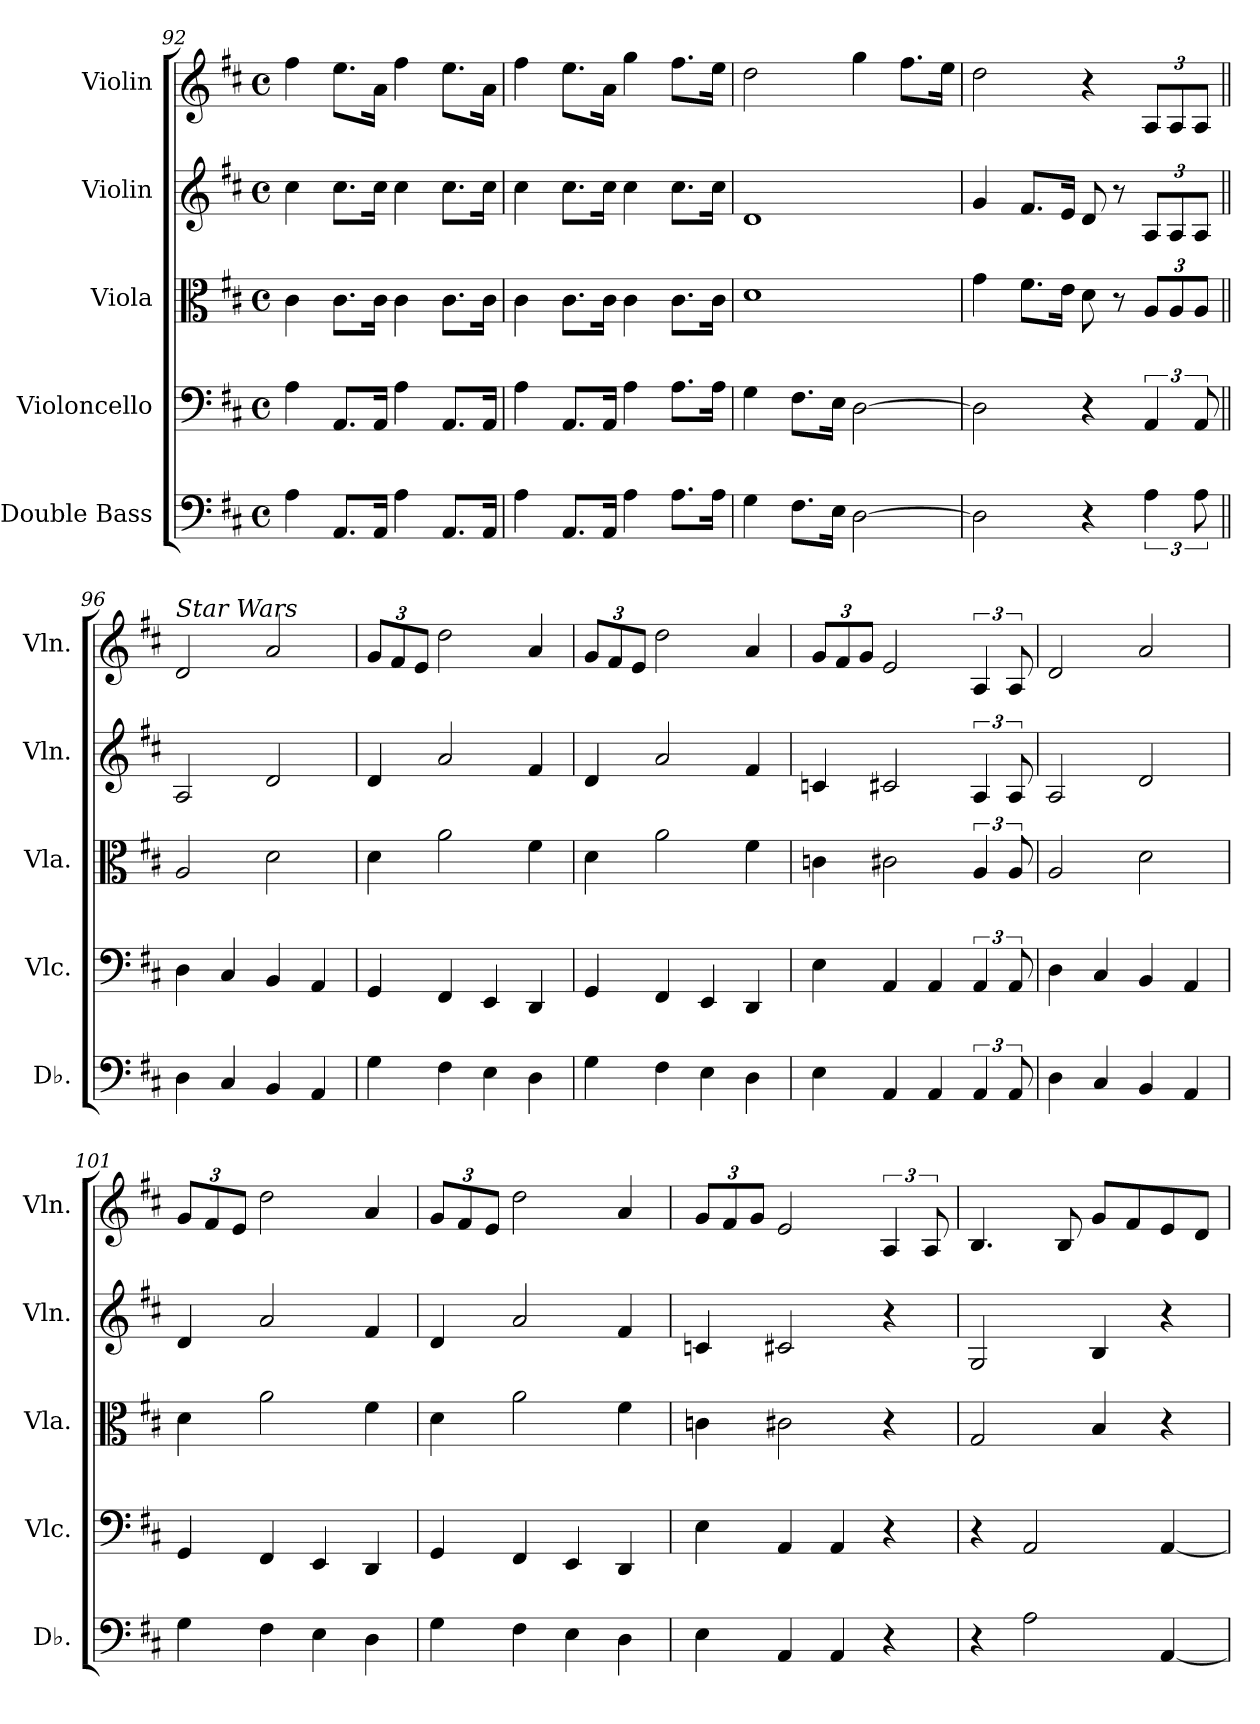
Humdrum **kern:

**kern	**kern	**kern	**kern	**kern
*part5	*part4	*part3	*part2	*part1
*staff5	*staff4	*staff3	*staff2	*staff1
*I"Double Bass	*I"Violoncello	*I"Viola	*I"Violin	*I"Violin
*I'Db.	*I'Vlc.	*I'Vla.	*I'Vln.	*I'Vln.
*clefF4	*clefF4	*clefC3	*clefG2	*clefG2
*ITrd7c12	*	*	*	*
*k[f#c#]	*k[f#c#]	*k[f#c#]	*k[f#c#]	*k[f#c#]
*M4/4	*M4/4	*M4/4	*M4/4	*M4/4
*met(c)	*met(c)	*met(c)	*met(c)	*met(c)
=92	=92	=92	=92	=92
4AA\	4A\	4c#\	4cc#\	4ff#\
8.AAA/L	8.AA/L	8.c#\L	8.cc#\L	8.ee\L
16AAA/Jk	16AA/Jk	16c#\Jk	16cc#\Jk	16a\Jk
4AA\	4A\	4c#\	4cc#\	4ff#\
8.AAA/L	8.AA/L	8.c#\L	8.cc#\L	8.ee\L
16AAA/Jk	16AA/Jk	16c#\Jk	16cc#\Jk	16a\Jk
=93	=93	=93	=93	=93
4AA\	4A\	4c#\	4cc#\	4ff#\
8.AAA/L	8.AA/L	8.c#\L	8.cc#\L	8.ee\L
16AAA/Jk	16AA/Jk	16c#\Jk	16cc#\Jk	16a\Jk
4AA\	4A\	4c#\	4cc#\	4gg\
8.AA\L	8.A\L	8.c#\L	8.cc#\L	8.ff#\L
16AA\Jk	16A\Jk	16c#\Jk	16cc#\Jk	16ee\Jk
=94	=94	=94	=94	=94
4GG\	4G\	1d	1d	2dd\
8.FF#\L	8.F#\L	.	.	.
16EE\Jk	16E\Jk	.	.	.
[2DD\	[2D\	.	.	4gg\
.	.	.	.	8.ff#\L
.	.	.	.	16ee\Jk
!!LO:PB:g=z
=95	=95	=95	=95	=95
2DD\]	2D\]	4g\	4g/	2dd\
.	.	8.f#\L	8.f#/L	.
.	.	16e\Jk	16e/Jk	.
4r	4r	8d\	8d/	4r
.	.	8r	8r	.
*	*	*Xbrackettup	*Xbrackettup	*Xbrackettup
6AA\	6AA/	12A/L	12A/L	12A/L
.	.	12A/	12A/	12A/
12AA\	12AA/	12A/J	12A/J	12A/J
=96||	=96||	=96||	=96||	=96||
!	!	!	!	!LO:TX:a:i:t=Star Wars
4DD\	4D\	2A/	2A/	2d/
4CC#/	4C#/	.	.	.
4BBB/	4BB/	2d\	2d/	2a/
4AAA/	4AA/	.	.	.
=97	=97	=97	=97	=97
4GG\	4GG/	4d\	4d/	12g/L
.	.	.	.	12f#/
.	.	.	.	12e/J
4FF#\	4FF#/	2a\	2a/	2dd\
4EE\	4EE/	.	.	.
4DD\	4DD/	4f#\	4f#/	4a/
=98	=98	=98	=98	=98
4GG\	4GG/	4d\	4d/	12g/L
.	.	.	.	12f#/
.	.	.	.	12e/J
4FF#\	4FF#/	2a\	2a/	2dd\
4EE\	4EE/	.	.	.
4DD\	4DD/	4f#\	4f#/	4a/
!!LO:LB:g=z
=99	=99	=99	=99	=99
4EE\	4E\	4cn\	4cn/	12g/L
.	.	.	.	12f#/
.	.	.	.	12g/J
4AAA/	4AA/	2c#X\	2c#X/	2e/
4AAA/	4AA/	.	.	.
*	*	*brackettup	*brackettup	*brackettup
6AAA/	6AA/	6A/	6A/	6A/
12AAA/	12AA/	12A/	12A/	12A/
=100	=100	=100	=100	=100
4DD\	4D\	2A/	2A/	2d/
4CC#/	4C#/	.	.	.
4BBB/	4BB/	2d\	2d/	2a/
4AAA/	4AA/	.	.	.
=101	=101	=101	=101	=101
*	*	*	*	*Xbrackettup
4GG\	4GG/	4d\	4d/	12g/L
.	.	.	.	12f#/
.	.	.	.	12e/J
4FF#\	4FF#/	2a\	2a/	2dd\
4EE\	4EE/	.	.	.
4DD\	4DD/	4f#\	4f#/	4a/
=102	=102	=102	=102	=102
4GG\	4GG/	4d\	4d/	12g/L
.	.	.	.	12f#/
.	.	.	.	12e/J
4FF#\	4FF#/	2a\	2a/	2dd\
4EE\	4EE/	.	.	.
4DD\	4DD/	4f#\	4f#/	4a/
=103	=103	=103	=103	=103
4EE\	4E\	4cn\	4cn/	12g/L
.	.	.	.	12f#/
.	.	.	.	12g/J
4AAA/	4AA/	2c#X\	2c#X/	2e/
4AAA/	4AA/	.	.	.
*	*	*	*	*brackettup
4r	4r	4r	4r	6A/
.	.	.	.	12A/
!!LO:PB:g=z
=104	=104	=104	=104	=104
4r	4r	2G/	2G/	4.B/
2AA\	2AA/	.	.	.
.	.	.	.	8B/
.	.	4B/	4B/	8g/L
.	.	.	.	8f#/
[4AAA/	[4AA/	4r	4r	8e/
.	.	.	.	8d/J
=	=	=	=	=
*-	*-	*-	*-	*-
